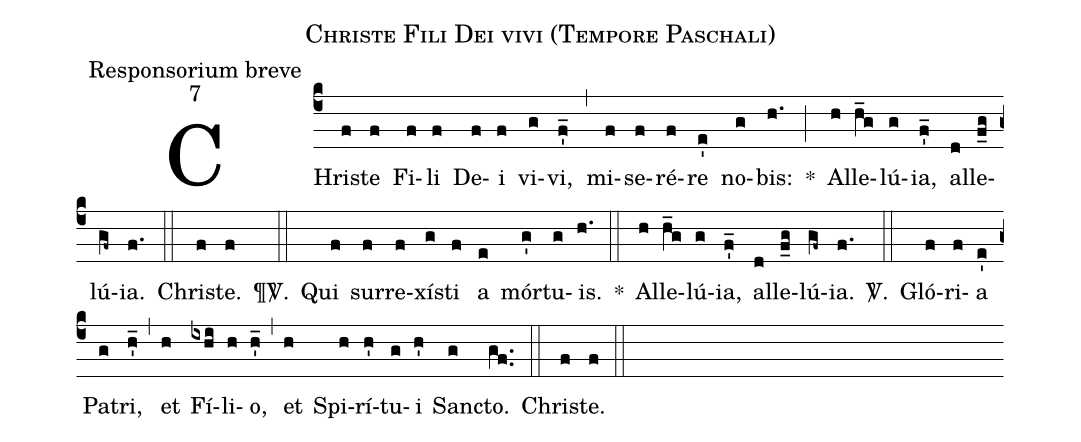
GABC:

name:Christe Fili Dei vivi (Tempore Paschali);
office-part:Responsorium breve;
mode:7;
%%
(c4) CHri(f)ste(f) Fi(f)li(f) De(f)i(f) vi(g)vi,(f'_) (,) mi(f)se(f)ré(f)re(e') no(g)bis:(h.) *(;) Al(h)le(h_g)lú(g)ia,(f'_) al(d)le(f_g)lú(gf~)ia.(f.) (::) Chri(f)ste.(f) <v>\P</v> <sp>V/</sp>.(::) Qui(f) sur(f)re(f)xí(g)sti(f) a(e) mór(g')tu(g)is.(h.) *(::) Al(h)le(h_g)lú(g)ia,(f'_) al(d)le(f_g)lú(gf~)ia.(f.) <sp>V/</sp>.(::) Gló(f)ri(f)a(e') Pa(g)tri,(h'_) (,) et(h) Fí(ixhi)li(h)o,(h'_) (,) et(h) Spi(h)rí(h')tu(g)i(h') San(g)cto.(gf..) (::) Chri(f)ste.(f) (::)
